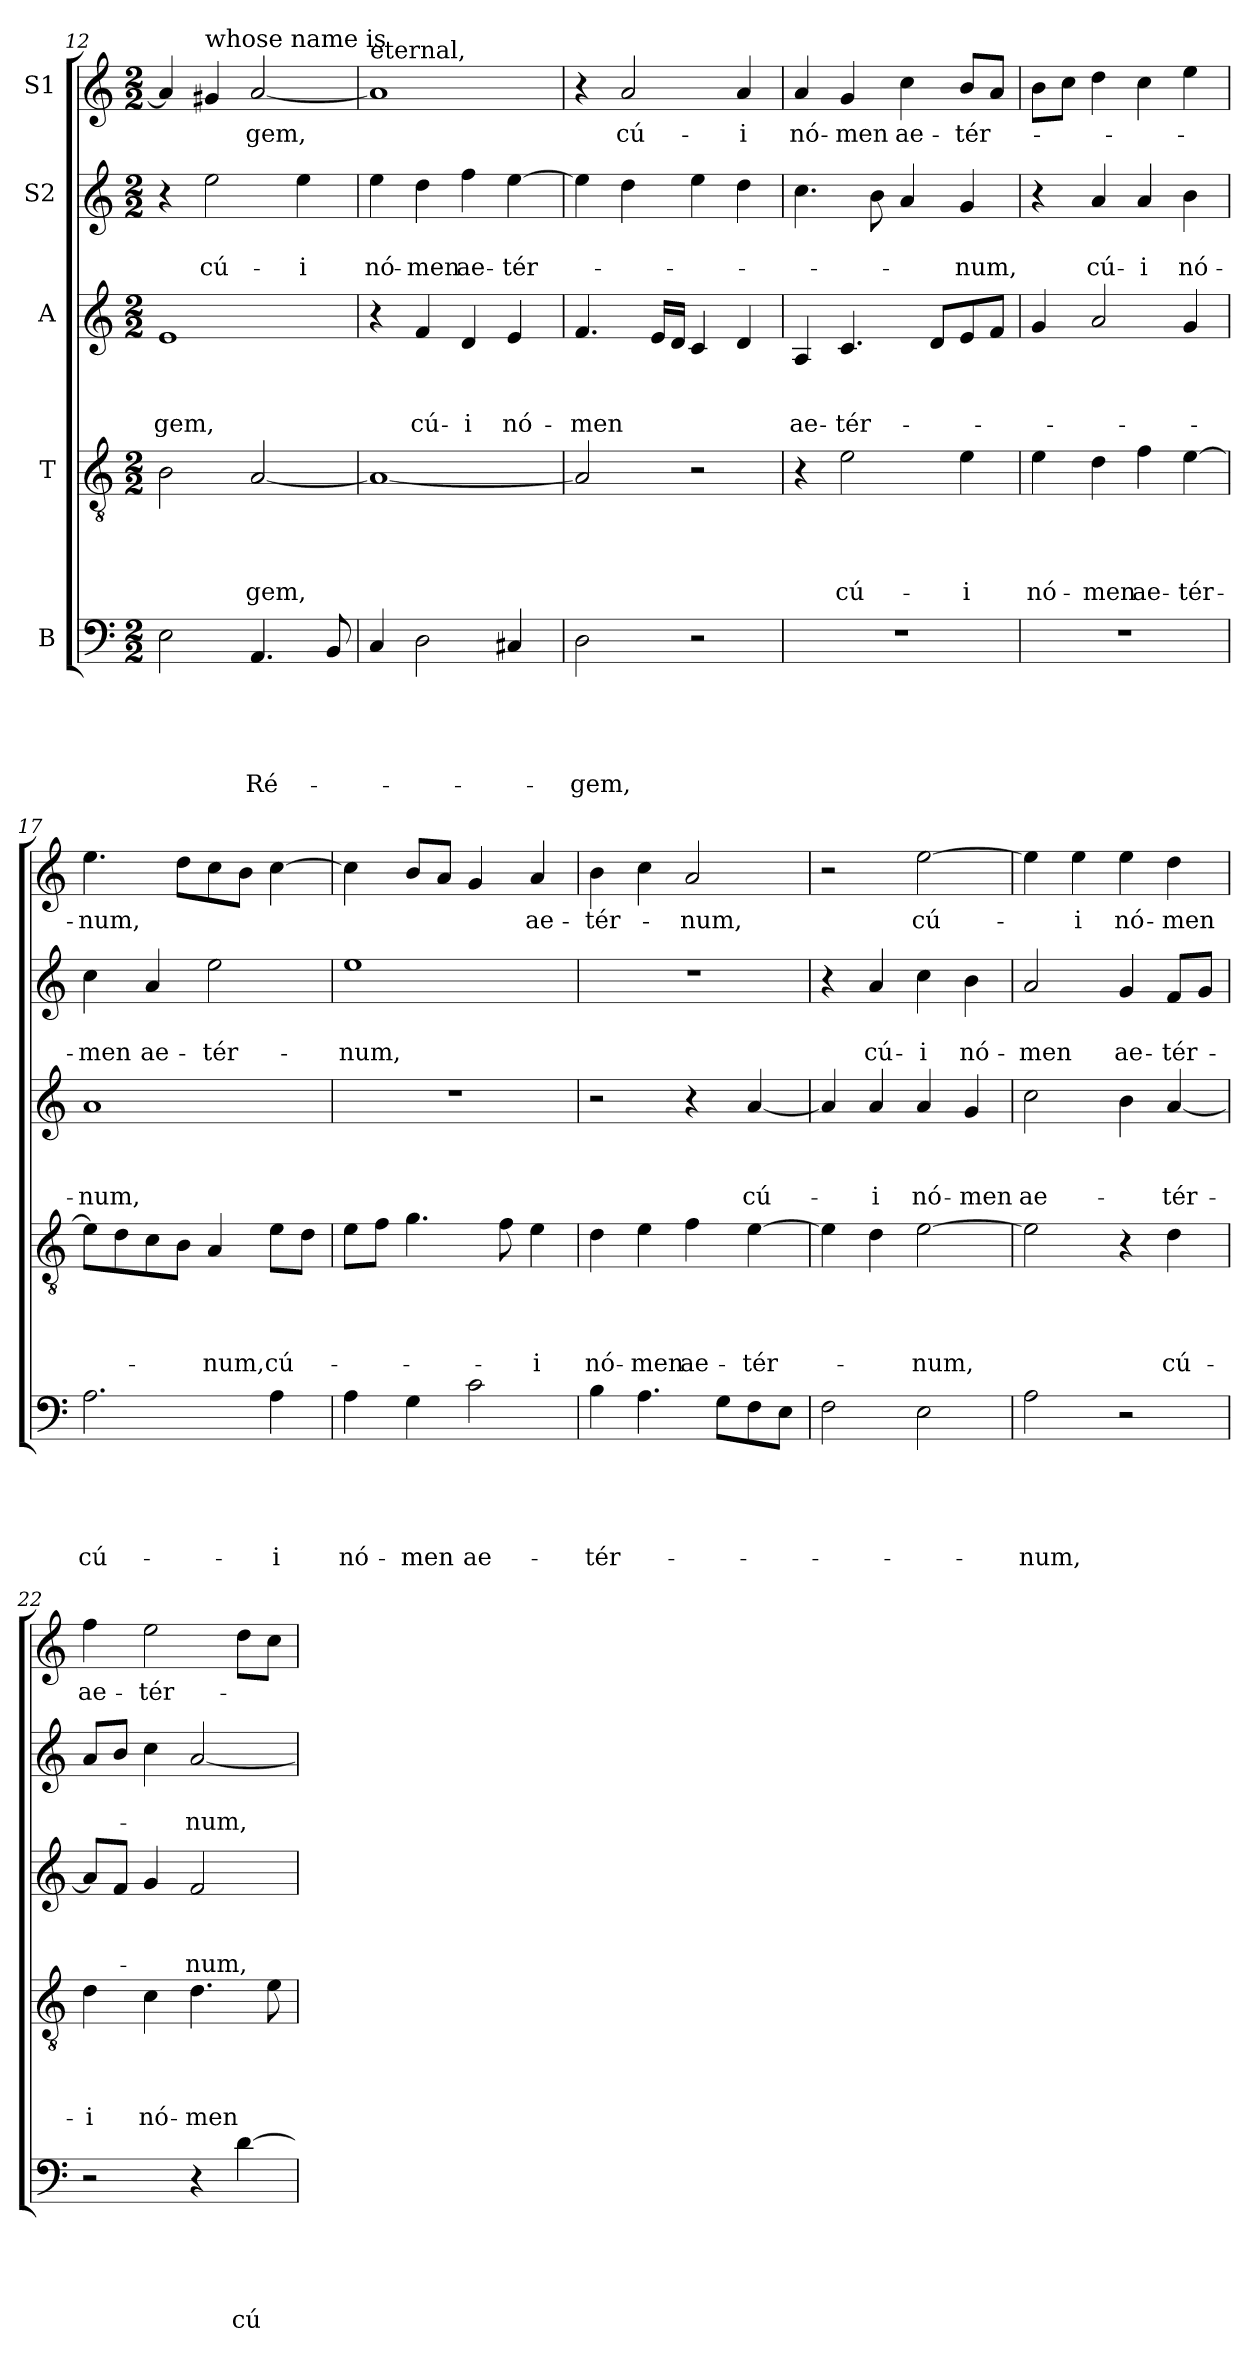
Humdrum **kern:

**kern	**text	**text	**text	**text	**text	**kern	**text	**text	**text	**text	**kern	**text	**text	**text	**kern	**text	**text	**kern	**text
*part5	*part5	*part5	*part5	*part5	*part5	*part4	*part4	*part4	*part4	*part4	*part3	*part3	*part3	*part3	*part2	*part2	*part2	*part1	*part1
*staff5	*staff5	*staff5	*staff5	*staff5	*staff5	*staff4	*staff4	*staff4	*staff4	*staff4	*staff3	*staff3	*staff3	*staff3	*staff2	*staff2	*staff2	*staff1	*staff1
*I"B	*	*	*	*	*	*I"T	*	*	*	*	*I"A	*	*	*	*I"S2	*	*	*I"S1	*
*clefF4	*	*	*	*	*	*clefGv2	*	*	*	*	*clefG2	*	*	*	*clefG2	*	*	*clefG2	*
*k[]	*	*	*	*	*	*k[]	*	*	*	*	*k[]	*	*	*	*k[]	*	*	*k[]	*
*C:	*	*	*	*	*	*C:	*	*	*	*	*C:	*	*	*	*C:	*	*	*C:	*
*M2/2	*	*	*	*	*	*M2/2	*	*	*	*	*M2/2	*	*	*	*M2/2	*	*	*M2/2	*
=12	=12	=12	=12	=12	=12	=12	=12	=12	=12	=12	=12	=12	=12	=12	=12	=12	=12	=12	=12
!	!	!	!	!	!	!	!	!	!	!	!	!	!	!LO:LY:b	!	!	!	!	!
2E\	.	.	.	.	.	2B\	.	.	.	.	1e	.	.	-gem,	4r	.	.	4a/]	.
!	!	!	!	!	!	!	!	!	!	!	!	!	!	!	!	!	!	!LO:TX:a:t=whose name is	!
!	!	!	!	!	!	!	!	!	!	!	!	!	!	!	!	!	!LO:LY:b	!	!
.	.	.	.	.	.	.	.	.	.	.	.	.	.	.	2ee\	.	cú-	4g#i/	.
!	!	!	!	!	!LO:LY:b	!	!	!	!	!LO:LY:b	!	!	!	!	!	!	!	!	!LO:LY:b
4.AA/	.	.	.	.	Ré-	[2A/	.	.	.	-gem,	.	.	.	.	.	.	.	[2a/	-gem,
!	!	!	!	!	!	!	!	!	!	!	!	!	!	!	!	!	!LO:LY:b	!	!
.	.	.	.	.	.	.	.	.	.	.	.	.	.	.	4ee\	.	-i	.	.
8BB/	.	.	.	.	.	.	.	.	.	.	.	.	.	.	.	.	.	.	.
=13	=13	=13	=13	=13	=13	=13	=13	=13	=13	=13	=13	=13	=13	=13	=13	=13	=13	=13	=13
!	!	!	!	!	!	!	!	!	!	!	!	!	!	!	!	!	!	!LO:TX:a:t=eternal,	!
!	!	!	!	!	!	!	!	!	!	!	!	!	!	!	!	!	!LO:LY:b	!	!
4C/	.	.	.	.	.	1A_	.	.	.	.	4r	.	.	.	4ee\	.	nó-	1a]	.
!	!	!	!	!	!	!	!	!	!	!	!	!	!	!LO:LY:b	!	!	!LO:LY:b	!	!
2D\	.	.	.	.	.	.	.	.	.	.	4f/	.	.	cú-	4dd\	.	-men	.	.
!	!	!	!	!	!	!	!	!	!	!	!	!	!	!LO:LY:b	!	!	!LO:LY:b	!	!
.	.	.	.	.	.	.	.	.	.	.	4d/	.	.	-i	4ff\	.	ae-	.	.
!	!	!	!	!	!	!	!	!	!	!	!	!	!	!LO:LY:b	!	!	!LO:LY:b	!	!
4C#i/	.	.	.	.	.	.	.	.	.	.	4e/	.	.	nó-	[4ee\	.	-tér-	.	.
=14	=14	=14	=14	=14	=14	=14	=14	=14	=14	=14	=14	=14	=14	=14	=14	=14	=14	=14	=14
!	!	!	!	!	!LO:LY:b	!	!	!	!	!	!	!	!	!LO:LY:b	!	!	!	!	!
2D\	.	.	.	.	-gem,	2A/]	.	.	.	.	4.f/	.	.	-men	4ee\]	.	.	4r	.
!	!	!	!	!	!	!	!	!	!	!	!	!	!	!	!	!	!	!	!LO:LY:b
.	.	.	.	.	.	.	.	.	.	.	.	.	.	.	4dd\	.	.	2a/	cú-
.	.	.	.	.	.	.	.	.	.	.	16e/LL	.	.	.	.	.	.	.	.
.	.	.	.	.	.	.	.	.	.	.	16d/JJ	.	.	.	.	.	.	.	.
2r	.	.	.	.	.	2r	.	.	.	.	4c/	.	.	.	4ee\	.	.	.	.
!	!	!	!	!	!	!	!	!	!	!	!	!	!	!	!	!	!	!	!LO:LY:b
.	.	.	.	.	.	.	.	.	.	.	4d/	.	.	.	4dd\	.	.	4a/	-i
=15	=15	=15	=15	=15	=15	=15	=15	=15	=15	=15	=15	=15	=15	=15	=15	=15	=15	=15	=15
!	!	!	!	!	!	!	!	!	!	!	!	!	!	!LO:LY:b	!	!	!	!	!LO:LY:b
1r	.	.	.	.	.	4r	.	.	.	.	4A/	.	.	ae-	4.cc\	.	.	4a/	nó-
!	!	!	!	!	!	!	!	!	!	!LO:LY:b	!	!	!	!LO:LY:b	!	!	!	!	!LO:LY:b
.	.	.	.	.	.	2e\	.	.	.	cú-	4.c/	.	.	-tér-	.	.	.	4g/	-men
.	.	.	.	.	.	.	.	.	.	.	.	.	.	.	8b\	.	.	.	.
!	!	!	!	!	!	!	!	!	!	!	!	!	!	!	!	!	!	!	!LO:LY:b
.	.	.	.	.	.	.	.	.	.	.	.	.	.	.	4a/	.	.	4cc\	ae-
.	.	.	.	.	.	.	.	.	.	.	8d/L	.	.	.	.	.	.	.	.
!	!	!	!	!	!	!	!	!	!	!LO:LY:b	!	!	!	!	!	!	!LO:LY:b	!	!LO:LY:b
.	.	.	.	.	.	4e\	.	.	.	-i	8e/	.	.	.	4g/	.	-num,	8b/L	-tér-
.	.	.	.	.	.	.	.	.	.	.	8f/J	.	.	.	.	.	.	8a/J	.
=16	=16	=16	=16	=16	=16	=16	=16	=16	=16	=16	=16	=16	=16	=16	=16	=16	=16	=16	=16
!	!	!	!	!	!	!	!	!	!	!LO:LY:b	!	!	!	!	!	!	!	!	!
1r	.	.	.	.	.	4e\	.	.	.	nó-	4g/	.	.	.	4r	.	.	8b\L	.
.	.	.	.	.	.	.	.	.	.	.	.	.	.	.	.	.	.	8cc\J	.
!	!	!	!	!	!	!	!	!	!	!LO:LY:b	!	!	!	!	!	!	!LO:LY:b	!	!
.	.	.	.	.	.	4d\	.	.	.	-men	2a/	.	.	.	4a/	.	cú-	4dd\	.
!	!	!	!	!	!	!	!	!	!	!LO:LY:b	!	!	!	!	!	!	!LO:LY:b	!	!
.	.	.	.	.	.	4f\	.	.	.	ae-	.	.	.	.	4a/	.	-i	4cc\	.
!	!	!	!	!	!	!	!	!	!	!LO:LY:b	!	!	!	!	!	!	!LO:LY:b	!	!
.	.	.	.	.	.	[4e\	.	.	.	-tér-	4g/	.	.	.	4b\	.	nó-	4ee\	.
!!LO:PB:g=z
=17	=17	=17	=17	=17	=17	=17	=17	=17	=17	=17	=17	=17	=17	=17	=17	=17	=17	=17	=17
!	!	!	!	!	!LO:LY:b	!	!	!	!	!	!	!	!	!LO:LY:b	!	!	!LO:LY:b	!	!LO:LY:b
2.A\	.	.	.	.	cú-	8e\L]	.	.	.	.	1a	.	.	-num,	4cc\	.	-men	4.ee\	-num,
.	.	.	.	.	.	8d\	.	.	.	.	.	.	.	.	.	.	.	.	.
!	!	!	!	!	!	!	!	!	!	!	!	!	!	!	!	!	!LO:LY:b	!	!
.	.	.	.	.	.	8c\	.	.	.	.	.	.	.	.	4a/	.	ae-	.	.
.	.	.	.	.	.	8B\J	.	.	.	.	.	.	.	.	.	.	.	8dd\L	.
!	!	!	!	!	!	!	!	!	!	!LO:LY:b	!	!	!	!	!	!	!LO:LY:b	!	!
.	.	.	.	.	.	4A/	.	.	.	-num,	.	.	.	.	2ee\	.	-tér-	8cc\	.
.	.	.	.	.	.	.	.	.	.	.	.	.	.	.	.	.	.	8b\J	.
!	!	!	!	!	!LO:LY:b	!	!	!	!	!LO:LY:b	!	!	!	!	!	!	!	!	!
4A\	.	.	.	.	-i	8e\L	.	.	.	cú-	.	.	.	.	.	.	.	[4cc\	.
.	.	.	.	.	.	8d\J	.	.	.	.	.	.	.	.	.	.	.	.	.
=18	=18	=18	=18	=18	=18	=18	=18	=18	=18	=18	=18	=18	=18	=18	=18	=18	=18	=18	=18
!	!	!	!	!	!LO:LY:b	!	!	!	!	!	!	!	!	!	!	!	!LO:LY:b	!	!
4A\	.	.	.	.	nó-	8e\L	.	.	.	.	1r	.	.	.	1ee	.	-num,	4cc\]	.
.	.	.	.	.	.	8f\J	.	.	.	.	.	.	.	.	.	.	.	.	.
!	!	!	!	!	!LO:LY:b	!	!	!	!	!	!	!	!	!	!	!	!	!	!
4G\	.	.	.	.	-men	4.g\	.	.	.	.	.	.	.	.	.	.	.	8b/L	.
.	.	.	.	.	.	.	.	.	.	.	.	.	.	.	.	.	.	8a/J	.
!	!	!	!	!	!LO:LY:b	!	!	!	!	!	!	!	!	!	!	!	!	!	!
2c\	.	.	.	.	ae-	.	.	.	.	.	.	.	.	.	.	.	.	4g/	.
.	.	.	.	.	.	8f\	.	.	.	.	.	.	.	.	.	.	.	.	.
!	!	!	!	!	!	!	!	!	!	!LO:LY:b	!	!	!	!	!	!	!	!	!LO:LY:b
.	.	.	.	.	.	4e\	.	.	.	-i	.	.	.	.	.	.	.	4a/	ae-
=19	=19	=19	=19	=19	=19	=19	=19	=19	=19	=19	=19	=19	=19	=19	=19	=19	=19	=19	=19
!	!	!	!	!	!LO:LY:b	!	!	!	!	!LO:LY:b	!	!	!	!	!	!	!	!	!LO:LY:b
4B\	.	.	.	.	-tér-	4d\	.	.	.	nó-	2r	.	.	.	1r	.	.	4b\	-tér-
!	!	!	!	!	!	!	!	!	!	!LO:LY:b	!	!	!	!	!	!	!	!	!
4.A\	.	.	.	.	.	4e\	.	.	.	-men	.	.	.	.	.	.	.	4cc\	.
!	!	!	!	!	!	!	!	!	!	!LO:LY:b	!	!	!	!	!	!	!	!	!LO:LY:b
.	.	.	.	.	.	4f\	.	.	.	ae-	4r	.	.	.	.	.	.	2a/	-num,
8G\L	.	.	.	.	.	.	.	.	.	.	.	.	.	.	.	.	.	.	.
!	!	!	!	!	!	!	!	!	!	!LO:LY:b	!	!	!	!LO:LY:b	!	!	!	!	!
8F\	.	.	.	.	.	[4e\	.	.	.	-tér-	[4a/	.	.	cú-	.	.	.	.	.
8E\J	.	.	.	.	.	.	.	.	.	.	.	.	.	.	.	.	.	.	.
=20	=20	=20	=20	=20	=20	=20	=20	=20	=20	=20	=20	=20	=20	=20	=20	=20	=20	=20	=20
2F\	.	.	.	.	.	4e\]	.	.	.	.	4a/]	.	.	.	4r	.	.	2r	.
!	!	!	!	!	!	!	!	!	!	!	!	!	!	!LO:LY:b	!	!	!LO:LY:b	!	!
.	.	.	.	.	.	4d\	.	.	.	.	4a/	.	.	-i	4a/	.	cú-	.	.
!	!	!	!	!	!	!	!	!	!	!LO:LY:b	!	!	!	!LO:LY:b	!	!	!LO:LY:b	!	!LO:LY:b
2E\	.	.	.	.	.	[2e\	.	.	.	-num,	4a/	.	.	nó-	4cc\	.	-i	[2ee\	cú-
!	!	!	!	!	!	!	!	!	!	!	!	!	!	!LO:LY:b	!	!	!LO:LY:b	!	!
.	.	.	.	.	.	.	.	.	.	.	4g/	.	.	-men	4b\	.	nó-	.	.
=21	=21	=21	=21	=21	=21	=21	=21	=21	=21	=21	=21	=21	=21	=21	=21	=21	=21	=21	=21
!	!	!	!	!	!LO:LY:b	!	!	!	!	!	!	!	!	!LO:LY:b	!	!	!LO:LY:b	!	!
2A\	.	.	.	.	-num,	2e\]	.	.	.	.	2cc\	.	.	ae-	2a/	.	-men	4ee\]	.
!	!	!	!	!	!	!	!	!	!	!	!	!	!	!	!	!	!	!	!LO:LY:b
.	.	.	.	.	.	.	.	.	.	.	.	.	.	.	.	.	.	4ee\	-i
!	!	!	!	!	!	!	!	!	!	!	!	!	!	!	!	!	!LO:LY:b	!	!LO:LY:b
2r	.	.	.	.	.	4r	.	.	.	.	4b\	.	.	.	4g/	.	ae-	4ee\	nó-
!	!	!	!	!	!	!	!	!	!	!LO:LY:b	!	!	!	!LO:LY:b	!	!	!LO:LY:b	!	!LO:LY:b
.	.	.	.	.	.	4d\	.	.	.	cú-	[4a/	.	.	-tér-	8f/L	.	-tér-	4dd\	-men
.	.	.	.	.	.	.	.	.	.	.	.	.	.	.	8g/J	.	.	.	.
!!LO:LB:g=z
=22	=22	=22	=22	=22	=22	=22	=22	=22	=22	=22	=22	=22	=22	=22	=22	=22	=22	=22	=22
!	!	!	!	!	!	!	!	!	!	!LO:LY:b	!	!	!	!	!	!	!	!	!LO:LY:b
2r	.	.	.	.	.	4d\	.	.	.	-i	8a/L]	.	.	.	8a/L	.	.	4ff\	ae-
.	.	.	.	.	.	.	.	.	.	.	8f/J	.	.	.	8b/J	.	.	.	.
!	!	!	!	!	!	!	!	!	!	!LO:LY:b	!	!	!	!	!	!	!	!	!LO:LY:b
.	.	.	.	.	.	4c\	.	.	.	nó-	4g/	.	.	.	4cc\	.	.	2ee\	-tér-
!	!	!	!	!	!	!	!	!	!	!LO:LY:b	!	!	!	!LO:LY:b	!	!	!LO:LY:b	!	!
4r	.	.	.	.	.	4.d\	.	.	.	-men	2f/	.	.	-num,	[2a/	.	-num,	.	.
!	!	!	!	!	!LO:LY:b	!	!	!	!	!	!	!	!	!	!	!	!	!	!
[4d\	.	.	.	.	cú-	.	.	.	.	.	.	.	.	.	.	.	.	8dd\L	.
.	.	.	.	.	.	8e\	.	.	.	.	.	.	.	.	.	.	.	8cc\J	.
=	=	=	=	=	=	=	=	=	=	=	=	=	=	=	=	=	=	=	=
*-	*-	*-	*-	*-	*-	*-	*-	*-	*-	*-	*-	*-	*-	*-	*-	*-	*-	*-	*-
